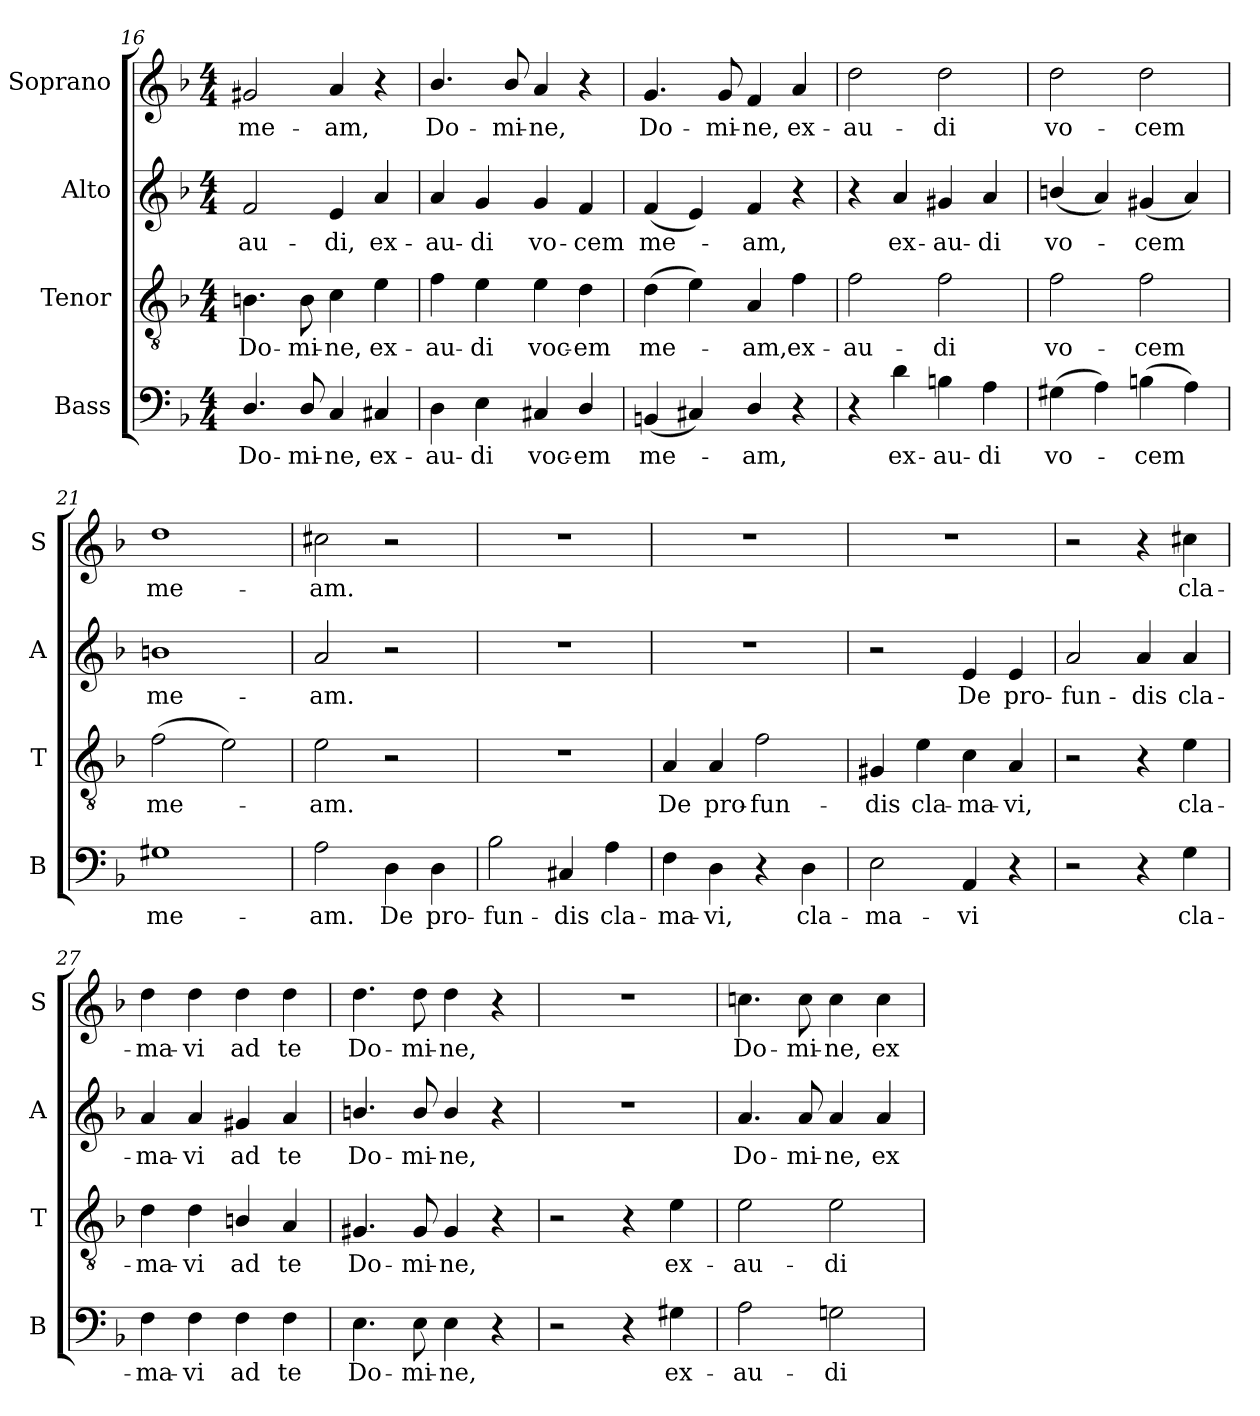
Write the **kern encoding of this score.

**kern	**text	**kern	**text	**kern	**text	**kern	**text
*part4	*part4	*part3	*part3	*part2	*part2	*part1	*part1
*staff4	*staff4	*staff3	*staff3	*staff2	*staff2	*staff1	*staff1
*I"Bass	*	*I"Tenor	*	*I"Alto	*	*I"Soprano	*
*I'B	*	*I'T	*	*I'A	*	*I'S	*
*clefF4	*	*clefGv2	*	*clefG2	*	*clefG2	*
*k[b-]	*	*k[b-]	*	*k[b-]	*	*k[b-]	*
*F:	*	*F:	*	*F:	*	*F:	*
*M4/4	*	*M4/4	*	*M4/4	*	*M4/4	*
=16	=16	=16	=16	=16	=16	=16	=16
!	!LO:LY:b	!	!LO:LY:b	!	!LO:LY:b	!	!LO:LY:b
4.D/	Do-	4.Bn\	Do-	2f/	-au-	2g#X/	me-
!	!LO:LY:b	!	!LO:LY:b	!	!	!	!
8D/	-mi-	8B\	-mi-	.	.	.	.
!	!LO:LY:b	!	!LO:LY:b	!	!LO:LY:b	!	!LO:LY:b
4C/	-ne,	4c\	-ne,	4e/	-di,	4a/	-am,
!	!LO:LY:b	!	!LO:LY:b	!	!LO:LY:b	!	!
4C#X/	ex-	4e\	ex-	4a/	ex-	4r	.
!!LO:LB:g=z
=17	=17	=17	=17	=17	=17	=17	=17
!	!LO:LY:b	!	!LO:LY:b	!	!LO:LY:b	!	!LO:LY:b
4D\	-au-	4f\	-au-	4a/	-au-	4.b-i/	Do-
!	!LO:LY:b	!	!LO:LY:b	!	!LO:LY:b	!	!
4E\	-di	4e\	-di	4g/	-di	.	.
!	!	!	!	!	!	!	!LO:LY:b
.	.	.	.	.	.	8b-/	-mi-
!	!LO:LY:b	!	!LO:LY:b	!	!LO:LY:b	!	!LO:LY:b
4C#X/	voc-	4e\	voc-	4g/	vo-	4a/	-ne,
!	!LO:LY:b	!	!LO:LY:b	!	!LO:LY:b	!	!
4D/	-em	4d\	-em	4f/	-cem	4r	.
=18	=18	=18	=18	=18	=18	=18	=18
!	!LO:LY:b	!	!LO:LY:b	!	!LO:LY:b	!	!LO:LY:b
(<4BBn/	me-	(>4d\	me-	(<4f/	me-	4.g/	Do-
4C#X/)	.	4e\)	.	4e/)	.	.	.
!	!	!	!	!	!	!	!LO:LY:b
.	.	.	.	.	.	8g/	-mi-
!	!LO:LY:b	!	!LO:LY:b	!	!LO:LY:b	!	!LO:LY:b
4D/	am,	4A/	am,	4f/	am,	4f/	-ne,
!	!	!	!LO:LY:b	!	!	!	!LO:LY:b
4r	.	4f\	ex-	4r	.	4a/	ex-
=19	=19	=19	=19	=19	=19	=19	=19
!	!	!	!LO:LY:b	!	!	!	!LO:LY:b
4r	.	2f\	-au-	4r	.	2dd\	-au-
!	!LO:LY:b	!	!	!	!LO:LY:b	!	!
4d\	ex-	.	.	4a/	ex-	.	.
!	!LO:LY:b	!	!LO:LY:b	!	!LO:LY:b	!	!LO:LY:b
4Bn\	-au-	2f\	-di	4g#X/	-au-	2dd\	-di
!	!LO:LY:b	!	!	!	!LO:LY:b	!	!
4A\	-di	.	.	4a/	-di	.	.
=20	=20	=20	=20	=20	=20	=20	=20
!	!LO:LY:b	!	!LO:LY:b	!	!LO:LY:b	!	!LO:LY:b
(>4G#X\	vo-	2f\	vo-	(<4bn/	vo-	2dd\	vo-
4A\)	.	.	.	4a/)	.	.	.
!	!LO:LY:b	!	!LO:LY:b	!	!LO:LY:b	!	!LO:LY:b
(>4Bn\	cem	2f\	-cem	(<4g#X/	cem	2dd\	-cem
4A\)	.	.	.	4a/)	.	.	.
=21	=21	=21	=21	=21	=21	=21	=21
!	!LO:LY:b	!	!LO:LY:b	!	!LO:LY:b	!	!LO:LY:b
1G#X	me-	(>2f\	me-	1bn	me-	1dd	me-
.	.	2e\)	.	.	.	.	.
=22	=22	=22	=22	=22	=22	=22	=22
!	!LO:LY:b	!	!LO:LY:b	!	!LO:LY:b	!	!LO:LY:b
2A\	-am.	2e\	am.	2a/	-am.	2cc#X\	-am.
!	!LO:LY:b	!	!	!	!	!	!
4D\	De	2r	.	2r	.	2r	.
!	!LO:LY:b	!	!	!	!	!	!
4D\	pro-	.	.	.	.	.	.
=23	=23	=23	=23	=23	=23	=23	=23
!	!LO:LY:b	!	!	!	!	!	!
2B-\	-fun-	1r	.	1r	.	1r	.
!	!LO:LY:b	!	!	!	!	!	!
4C#X/	-dis	.	.	.	.	.	.
!	!LO:LY:b	!	!	!	!	!	!
4A\	cla-	.	.	.	.	.	.
=24	=24	=24	=24	=24	=24	=24	=24
!	!LO:LY:b	!	!LO:LY:b	!	!	!	!
4F\	-ma-	4A/	De	1r	.	1r	.
!	!LO:LY:b	!	!LO:LY:b	!	!	!	!
4D\	-vi,	4A/	pro-	.	.	.	.
!	!	!	!LO:LY:b	!	!	!	!
4r	.	2f\	-fun-	.	.	.	.
!	!LO:LY:b	!	!	!	!	!	!
4D\	cla-	.	.	.	.	.	.
!!LO:PB:g=z
=25	=25	=25	=25	=25	=25	=25	=25
!	!LO:LY:b	!	!LO:LY:b	!	!	!	!
2E\	-ma-	4G#X/	-dis	2r	.	1r	.
!	!	!	!LO:LY:b	!	!	!	!
.	.	4e\	cla-	.	.	.	.
!	!LO:LY:b	!	!LO:LY:b	!	!LO:LY:b	!	!
4AA/	-vi	4c\	-ma-	4e/	De	.	.
!	!	!	!LO:LY:b	!	!LO:LY:b	!	!
4r	.	4A/	-vi,	4e/	pro-	.	.
=26	=26	=26	=26	=26	=26	=26	=26
!	!	!	!	!	!LO:LY:b	!	!
2r	.	2r	.	2a/	-fun-	2r	.
!	!	!	!	!	!LO:LY:b	!	!
4r	.	4r	.	4a/	-dis	4r	.
!	!LO:LY:b	!	!LO:LY:b	!	!LO:LY:b	!	!LO:LY:b
4G\	cla-	4e\	cla-	4a/	cla-	4cc#X\	cla-
=27	=27	=27	=27	=27	=27	=27	=27
!	!LO:LY:b	!	!LO:LY:b	!	!LO:LY:b	!	!LO:LY:b
4F\	-ma-	4d\	-ma-	4a/	-ma-	4dd\	-ma-
!	!LO:LY:b	!	!LO:LY:b	!	!LO:LY:b	!	!LO:LY:b
4F\	-vi	4d\	-vi	4a/	-vi	4dd\	-vi
!	!LO:LY:b	!	!LO:LY:b	!	!LO:LY:b	!	!LO:LY:b
4F\	ad	4Bn/	ad	4g#X/	ad	4dd\	ad
!	!LO:LY:b	!	!LO:LY:b	!	!LO:LY:b	!	!LO:LY:b
4F\	te	4A/	te	4a/	te	4dd\	te
=28	=28	=28	=28	=28	=28	=28	=28
!	!LO:LY:b	!	!LO:LY:b	!	!LO:LY:b	!	!LO:LY:b
4.E\	Do-	4.G#X/	Do-	4.bn/	Do-	4.dd\	Do-
!	!LO:LY:b	!	!LO:LY:b	!	!LO:LY:b	!	!LO:LY:b
8E\	-mi-	8G#/	-mi-	8b/	-mi-	8dd\	-mi-
!	!LO:LY:b	!	!LO:LY:b	!	!LO:LY:b	!	!LO:LY:b
4E\	-ne,	4G#/	-ne,	4b/	-ne,	4dd\	-ne,
4r	.	4r	.	4r	.	4r	.
=29	=29	=29	=29	=29	=29	=29	=29
2r	.	2r	.	1r	.	1r	.
4r	.	4r	.	.	.	.	.
!	!LO:LY:b	!	!LO:LY:b	!	!	!	!
4G#X\	ex-	4e\	ex-	.	.	.	.
=30	=30	=30	=30	=30	=30	=30	=30
!	!LO:LY:b	!	!LO:LY:b	!	!LO:LY:b	!	!LO:LY:b
2A\	-au-	2e\	-au-	4.a/	Do-	4.ccn\	Do-
!	!	!	!	!	!LO:LY:b	!	!LO:LY:b
.	.	.	.	8a/	-mi-	8cc\	-mi-
!	!LO:LY:b	!	!LO:LY:b	!	!LO:LY:b	!	!LO:LY:b
2Gn\	-di	2e\	-di	4a/	-ne,	4cc\	-ne,
!	!	!	!	!	!LO:LY:b	!	!LO:LY:b
.	.	.	.	4a/	ex-	4cc\	ex-
=	=	=	=	=	=	=	=
*-	*-	*-	*-	*-	*-	*-	*-
